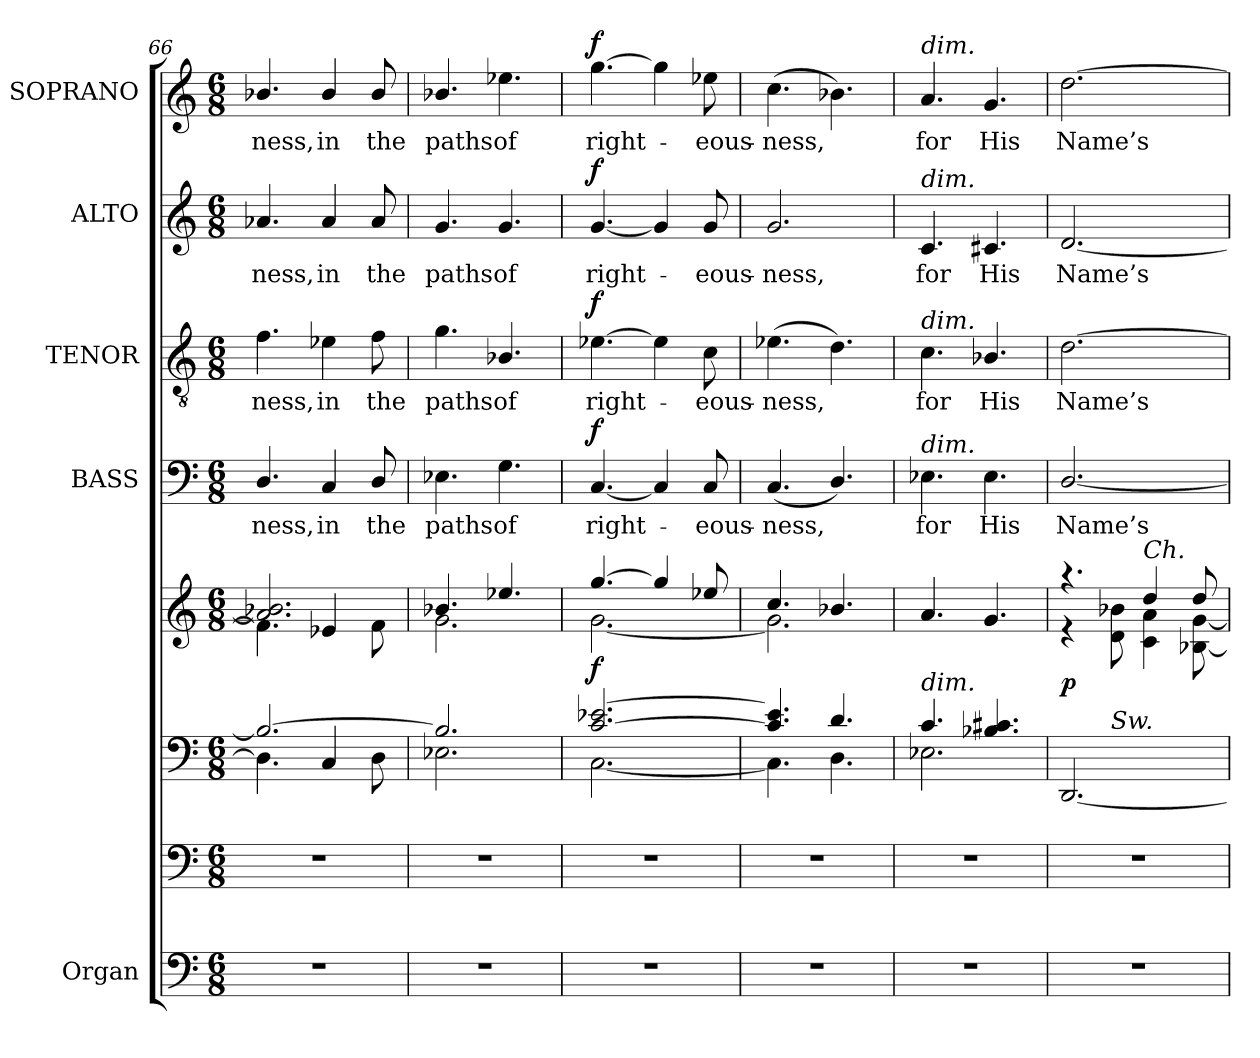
**kern	**kern	**kern	**kern	**dynam	**kern	**text	**dynam	**kern	**text	**dynam	**kern	**text	**dynam	**kern	**text	**dynam
*part5	*part5	*part5	*part5	*part5	*part4	*part4	*part4	*part3	*part3	*part3	*part2	*part2	*part2	*part1	*part1	*part1
*staff8	*staff7	*staff6	*staff5	*staff5/6/7/8	*staff4	*staff4	*staff4	*staff3	*staff3	*staff3	*staff2	*staff2	*staff2	*staff1	*staff1	*staff1
*I"Organ	*	*	*	*	*I"BASS	*	*	*I"TENOR	*	*	*I"ALTO	*	*	*I"SOPRANO	*	*
*I'Org.	*	*	*	*	*I'B.	*	*	*I'T.	*	*	*I'A.	*	*	*I'S.	*	*
!!LO:LB:g=z
*clefF4	*clefF4	*clefF4	*clefG2	*	*clefF4	*	*	*clefGv2	*	*	*clefG2	*	*	*clefG2	*	*
*	*	*	*	*	*	*	*	*ITrd7c12	*	*	*	*	*	*	*	*
*k[]	*k[]	*k[]	*k[]	*	*k[]	*	*	*k[]	*	*	*k[]	*	*	*k[]	*	*
*C:	*C:	*C:	*C:	*	*C:	*	*	*C:	*	*	*C:	*	*	*C:	*	*
*M6/8	*M6/8	*M6/8	*M6/8	*	*M6/8	*	*	*M6/8	*	*	*M6/8	*	*	*M6/8	*	*
=66	=66	=66	=66	=66	=66	=66	=66	=66	=66	=66	=66	=66	=66	=66	=66	=66
!LO:N:vis=1	!LO:N:vis=1	!	!	!	!	!	!	!	!	!	!	!	!	!	!	!
*	*	*^	*^	*	*	*	*	*	*	*	*	*	*	*	*	*
!	!	!	!	!	!	!	!	!LO:LY:b:color=#000000	!	!	!	!	!	!	!	!	!	!
!	!	!	!	!	!	!	!	!	!	!	!LO:LY:b:color=#000000	!	!	!	!	!	!	!
!	!	!	!	!	!	!	!	!	!	!	!	!	!	!LO:LY:b:color=#000000	!	!	!	!
!	!	!	!	!	!	!	!	!	!	!	!	!	!	!	!	!	!LO:LY:b:color=#000000	!
2.r	2.r	2.B-i/_	4.Di\]	2.a-i/] 2.b-i	4.fi\]	.	4.Di/	-ness,	.	4.Fi\	-ness,	.	4.a-Xi/	-ness,	.	4.b-i/	-ness,	.
!	!	!	!	!	!	!	!	!LO:LY:b:color=#000000	!	!	!	!	!	!	!	!	!	!
!	!	!	!	!	!	!	!	!	!	!	!LO:LY:b:color=#000000	!	!	!	!	!	!	!
!	!	!	!	!	!	!	!	!	!	!	!	!	!	!LO:LY:b:color=#000000	!	!	!	!
!	!	!	!	!	!	!	!	!	!	!	!	!	!	!	!	!	!LO:LY:b:color=#000000	!
.	.	.	4Ci/	.	4e-Xi/	.	4Ci/	in	.	4E-Xi\	in	.	4a-i/	in	.	4b-i/	in	.
!	!	!	!	!	!	!	!	!LO:LY:b:color=#000000	!	!	!	!	!	!	!	!	!	!
!	!	!	!	!	!	!	!	!	!	!	!LO:LY:b:color=#000000	!	!	!	!	!	!	!
!	!	!	!	!	!	!	!	!	!	!	!	!	!	!LO:LY:b:color=#000000	!	!	!	!
!	!	!	!	!	!	!	!	!	!	!	!	!	!	!	!	!	!LO:LY:b:color=#000000	!
.	.	.	8Di\	.	8fi\	.	8Di/	the	.	8Fi\	the	.	8a-i/	the	.	8b-i/	the	.
=67	=67	=67	=67	=67	=67	=67	=67	=67	=67	=67	=67	=67	=67	=67	=67	=67	=67	=67
!LO:N:vis=1	!LO:N:vis=1	!	!	!	!	!	!	!	!	!	!	!	!	!	!	!	!	!
!	!	!	!	!	!	!	!	!LO:LY:b:color=#000000	!	!	!	!	!	!	!	!	!	!
!	!	!	!	!	!	!	!	!	!	!	!LO:LY:b:color=#000000	!	!	!	!	!	!	!
!	!	!	!	!	!	!	!	!	!	!	!	!	!	!LO:LY:b:color=#000000	!	!	!	!
!	!	!	!	!	!	!	!	!	!	!	!	!	!	!	!	!	!LO:LY:b:color=#000000	!
2.r	2.r	2.B-i/]	2.E-Xi\	4.b-i/	2.gi\	.	4.E-Xi\	paths	.	4.Gi\	paths	.	4.gi/	paths	.	4.b-i/	paths	.
!	!	!	!	!	!	!	!	!LO:LY:b:color=#000000	!	!	!	!	!	!	!	!	!	!
!	!	!	!	!	!	!	!	!	!	!	!LO:LY:b:color=#000000	!	!	!	!	!	!	!
!	!	!	!	!	!	!	!	!	!	!	!	!	!	!LO:LY:b:color=#000000	!	!	!	!
!	!	!	!	!	!	!	!	!	!	!	!	!	!	!	!	!	!LO:LY:b:color=#000000	!
.	.	.	.	4.ee-Xi/	.	.	4.Gi\	of	.	4.BB-i/	of	.	4.gi/	of	.	4.ee-Xi\	of	.
=68	=68	=68	=68	=68	=68	=68	=68	=68	=68	=68	=68	=68	=68	=68	=68	=68	=68	=68
!LO:N:vis=1	!LO:N:vis=1	!	!	!	!	!	!	!	!	!	!	!	!	!	!	!	!	!
!	!	!	!	!	!	!	!	!LO:LY:b:color=#000000	!	!	!	!	!	!	!	!	!	!
!	!	!	!	!	!	!	!	!	!	!	!LO:LY:b:color=#000000	!	!	!	!	!	!	!
!	!	!	!	!	!	!	!	!	!	!	!	!	!	!LO:LY:b:color=#000000	!	!	!	!
!	!	!	!	!	!	!	!	!	!	!	!	!	!	!	!	!	!LO:LY:b:color=#000000	!
2.r	2.r	[2.ci/ [2.e-Xi	[2.Ci\	[4.ggi/	[2.gi\	f	[4.Ci/	right-	f	[4.E-Xi\	right-	f	[4.gi/	right-	f	[4.ggi\	right-	f
.	.	.	.	4ggi/]	.	.	4Ci/]	.	.	4E-i\]	.	.	4gi/]	.	.	4ggi\]	.	.
!	!	!	!	!	!	!	!	!LO:LY:b:color=#000000	!	!	!	!	!	!	!	!	!	!
!	!	!	!	!	!	!	!	!	!	!	!LO:LY:b:color=#000000	!	!	!	!	!	!	!
!	!	!	!	!	!	!	!	!	!	!	!	!	!	!LO:LY:b:color=#000000	!	!	!	!
!	!	!	!	!	!	!	!	!	!	!	!	!	!	!	!	!	!LO:LY:b:color=#000000	!
.	.	.	.	8ee-Xi/	.	.	8Ci/	-eous-	.	8Ci\	-eous-	.	8gi/	-eous-	.	8ee-Xi\	-eous-	.
=69	=69	=69	=69	=69	=69	=69	=69	=69	=69	=69	=69	=69	=69	=69	=69	=69	=69	=69
!LO:N:vis=1	!LO:N:vis=1	!	!	!	!	!	!	!	!	!	!	!	!	!	!	!	!	!
!	!	!	!	!	!	!	!	!LO:LY:b:color=#000000	!	!	!	!	!	!	!	!	!	!
!	!	!	!	!	!	!	!	!	!	!	!LO:LY:b:color=#000000	!	!	!	!	!	!	!
!	!	!	!	!	!	!	!	!	!	!	!	!	!	!LO:LY:b:color=#000000	!	!	!	!
!	!	!	!	!	!	!	!	!	!	!	!	!	!	!	!	!	!LO:LY:b:color=#000000	!
2.r	2.r	4.ci/] 4.e-i]	4.Ci\]	4.cci/	2.gi\]	.	(4.Ci/	-ness,	.	(4.E-Xi\	-ness,	.	2.gi/	-ness,	.	(4.cci\	-ness,	.
.	.	4.di/	4.Di\	4.b-i/	.	.	4.Di/)	.	.	4.Di\)	.	.	.	.	.	4.b-i\)	.	.
*	*	*	*	*v	*v	*	*	*	*	*	*	*	*	*	*	*	*	*
=70	=70	=70	=70	=70	=70	=70	=70	=70	=70	=70	=70	=70	=70	=70	=70	=70	=70
!LO:N:vis=1	!LO:N:vis=1	!	!	!	!	!	!	!	!	!	!	!	!	!	!	!	!
!	!	!	!	!	!	!	!LO:LY:b:color=#000000	!	!	!	!	!	!	!	!	!	!
!	!	!	!	!	!	!	!	!	!	!LO:LY:b:color=#000000	!	!	!	!	!	!	!
!	!	!	!	!	!	!	!	!	!	!	!	!	!LO:LY:b:color=#000000	!	!	!	!
!	!	!	!	!	!	!	!	!	!	!	!	!	!	!	!LO:TX:a:i:t=dim.	!	!
!	!	!	!	!	!	!	!	!	!	!	!	!LO:TX:a:i:t=dim.	!	!	!	!	!
!	!	!	!	!	!	!	!	!	!LO:TX:a:i:t=dim.	!	!	!	!	!	!	!	!
!	!	!	!	!	!	!LO:TX:a:i:t=dim.	!	!	!	!	!	!	!	!	!	!	!
!	!	!LO:TX:a:i:t=dim.	!	!	!	!	!	!	!	!	!	!	!	!	!	!	!
!	!	!	!	!	!	!	!	!	!	!	!	!	!	!	!	!LO:LY:b:color=#000000	!
2.r	2.r	4.ci/	2.E-Xi\	4.ai/	.	4.E-Xi\	for	.	4.Ci\	for	.	4.ci/	for	.	4.ai/	for	.
!	!	!	!	!	!	!	!LO:LY:b:color=#000000	!	!	!	!	!	!	!	!	!	!
!	!	!	!	!	!	!	!	!	!	!LO:LY:b:color=#000000	!	!	!	!	!	!	!
!	!	!	!	!	!	!	!	!	!	!	!	!	!LO:LY:b:color=#000000	!	!	!	!
!	!	!	!	!	!	!	!	!	!	!	!	!	!	!	!	!LO:LY:b:color=#000000	!
.	.	4.B-i/ 4.c#Xi	.	4.gi/	.	4.E-i\	His	.	4.BB-i/	His	.	4.c#Xi/	His	.	4.gi/	His	.
=71	=71	=71	=71	=71	=71	=71	=71	=71	=71	=71	=71	=71	=71	=71	=71	=71	=71
!LO:N:vis=1	!LO:N:vis=1	!	!	!	!	!	!	!	!	!	!	!	!	!	!	!	!
*	*	*	*	*^	*	*	*	*	*	*	*	*	*	*	*	*	*
!	!	!	!	!	!	!	!	!LO:LY:b:color=#000000	!	!	!	!	!	!	!	!	!	!
!	!	!	!	!	!	!	!	!	!	!	!LO:LY:b:color=#000000	!	!	!	!	!	!	!
!	!	!	!	!	!	!	!	!	!	!	!	!	!	!LO:LY:b:color=#000000	!	!	!	!
!	!	!	!	!	!	!	!	!	!	!	!	!	!	!	!	!	!LO:LY:b:color=#000000	!
2.r	2.r	[2.DDi/	4ryy	4.r	4r	p	[2.Di/	Name’s	.	[2.Di\	Name’s	.	[2.di/	Name’s	.	[2.ddi\	Name’s	.
!	!	!	!LO:TX:a:i:t=Sw.	!	!	!	!	!	!	!	!	!	!	!	!	!	!	!
.	.	.	2ryy	.	8di\ 8b-i	.	.	.	.	.	.	.	.	.	.	.	.	.
!	!	!	!	!LO:TX:a:i:t=Ch.	!	!	!	!	!	!	!	!	!	!	!	!	!	!
.	.	.	.	4ddi/	4ci\ 4ai	.	.	.	.	.	.	.	.	.	.	.	.	.
.	.	.	.	8ddi/	[8B-i\ [8gi	.	.	.	.	.	.	.	.	.	.	.	.	.
*	*	*v	*v	*	*	*	*	*	*	*	*	*	*	*	*	*	*	*
*	*	*	*v	*v	*	*	*	*	*	*	*	*	*	*	*	*	*
=	=	=	=	=	=	=	=	=	=	=	=	=	=	=	=	=
*-	*-	*-	*-	*-	*-	*-	*-	*-	*-	*-	*-	*-	*-	*-	*-	*-
